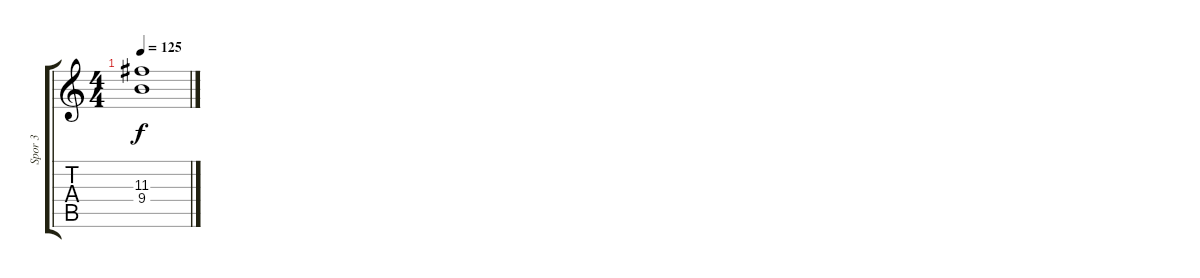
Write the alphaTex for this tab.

\track ("Spor 3" "Spor 3") {instrument distortionguitar}
\staff {score tabs}
\tuning (E4 B3 G3 D3 A2 E2) {hide}
\ts (4 4)
\tempo 125
\clef g2
\ks c
(11.3{t} 9.4{t}).1{dy f}
